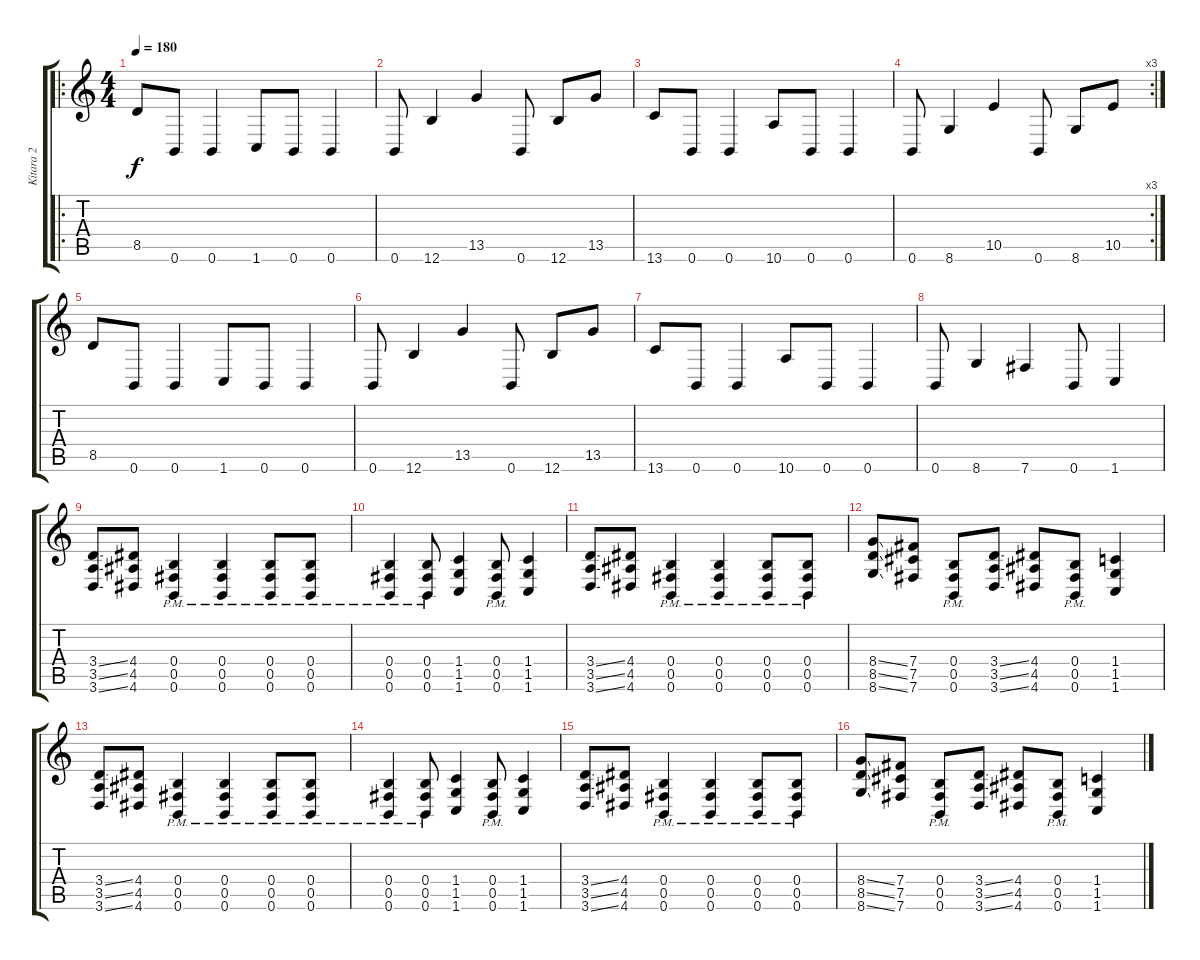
\track ("Kitara 2 " "Kitara 2 ") {instrument distortionguitar}
\staff {score tabs}
\tuning (Db4 Ab3 E3 B2 Gb2 B1) {hide}
\ro
\ts (4 4)
\tempo 180
\clef g2
\ks c
8.5.8{dy f} 0.6.8 0.6.4 1.6.8 0.6.8 0.6.4 |
0.6.8 12.6.4 13.5.4 0.6.8 12.6.8 13.5.8 |
13.6.8 0.6.8 0.6.4 10.6.8 0.6.8 0.6.4 |
\rc 3
0.6.8 8.6.4 10.5.4 0.6.8 8.6.8 10.5.8 |
8.5.8 0.6.8 0.6.4 1.6.8 0.6.8 0.6.4 |
0.6.8 12.6.4 13.5.4 0.6.8 12.6.8 13.5.8 |
13.6.8 0.6.8 0.6.4 10.6.8 0.6.8 0.6.4 |
0.6.8 8.6.4 7.6.4 0.6.8 1.6.4 |
(3.4{ss} 3.5{ss} 3.6{ss}).8 (4.4 4.5 4.6).8 (0.4{pm} 0.5{pm} 0.6{pm}).4 (0.4{pm} 0.5{pm} 0.6{pm}).4 (0.4{pm} 0.5{pm} 0.6{pm}).8 (0.4{pm} 0.5{pm} 0.6{pm}).8 |
(0.4{pm} 0.5{pm} 0.6{pm}).4 (0.4{pm} 0.5{pm} 0.6{pm}).8 (1.4 1.5 1.6).4 (0.4{pm} 0.5{pm} 0.6{pm}).8 (1.4 1.5 1.6).4 |
(3.4{ss} 3.5{ss} 3.6{ss}).8 (4.4 4.5 4.6).8 (0.4{pm} 0.5{pm} 0.6{pm}).4 (0.4{pm} 0.5{pm} 0.6{pm}).4 (0.4{pm} 0.5{pm} 0.6{pm}).8 (0.4{pm} 0.5{pm} 0.6{pm}).8 |
(8.4{ss} 8.5{ss} 8.6{ss}).8 (7.4 7.5 7.6).8 (0.4{pm} 0.5{pm} 0.6{pm}).8 (3.4{ss} 3.5{ss} 3.6{ss}).8 (4.4 4.5 4.6).8 (0.4{pm} 0.5{pm} 0.6{pm}).8 (1.4 1.5 1.6).4 |
(3.4{ss} 3.5{ss} 3.6{ss}).8 (4.4 4.5 4.6).8 (0.4{pm} 0.5{pm} 0.6{pm}).4 (0.4{pm} 0.5{pm} 0.6{pm}).4 (0.4{pm} 0.5{pm} 0.6{pm}).8 (0.4{pm} 0.5{pm} 0.6{pm}).8 |
(0.4{pm} 0.5{pm} 0.6{pm}).4 (0.4{pm} 0.5{pm} 0.6{pm}).8 (1.4 1.5 1.6).4 (0.4{pm} 0.5{pm} 0.6{pm}).8 (1.4 1.5 1.6).4 |
(3.4{ss} 3.5{ss} 3.6{ss}).8 (4.4 4.5 4.6).8 (0.4{pm} 0.5{pm} 0.6{pm}).4 (0.4{pm} 0.5{pm} 0.6{pm}).4 (0.4{pm} 0.5{pm} 0.6{pm}).8 (0.4{pm} 0.5{pm} 0.6{pm}).8 |
(8.4{ss} 8.5{ss} 8.6{ss}).8 (7.4 7.5 7.6).8 (0.4{pm} 0.5{pm} 0.6{pm}).8 (3.4{ss} 3.5{ss} 3.6{ss}).8 (4.4 4.5 4.6).8 (0.4{pm} 0.5{pm} 0.6{pm}).8 (1.4 1.5 1.6).4
